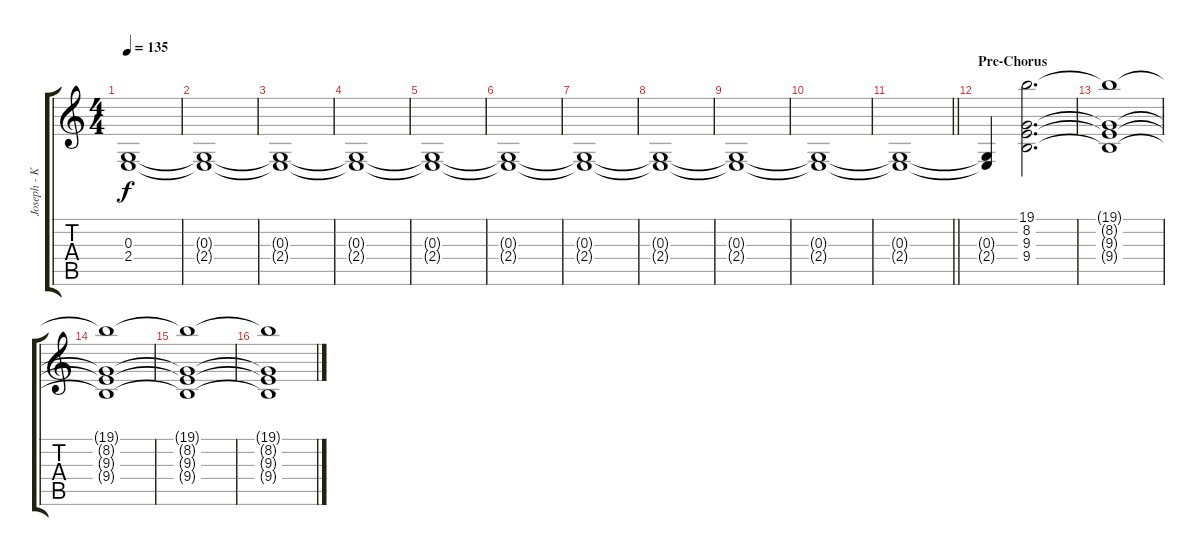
\track ("Joseph - Keyboards" "Joseph - K") {instrument pad2warm}
\staff {score tabs}
\tuning (E4 B3 G3 D3 A2 E2) {hide}
\ts (4 4)
\tempo 135
\clef g2
\ks c
(0.3{t} 2.4{t}).1{dy f} |
(0.3{t} 2.4{t}).1 |
(0.3{t} 2.4{t}).1 |
(0.3{t} 2.4{t}).1 |
(0.3{t} 2.4{t}).1 |
(0.3{t} 2.4{t}).1 |
(0.3{t} 2.4{t}).1 |
(0.3{t} 2.4{t}).1 |
(0.3{t} 2.4{t}).1 |
(0.3{t} 2.4{t}).1 |
\barLineRight lightlight
(0.3{t} 2.4{t}).1 |
\section ("" "Pre-Chorus")
(0.3{t} 2.4{t}).4 (19.1 8.2 9.3 9.4).2{d instrument fx8scifi} |
(19.1{t} 8.2{t} 9.3{t} 9.4{t}).1 |
(19.1{t} 8.2{t} 9.3{t} 9.4{t}).1 |
(19.1{t} 8.2{t} 9.3{t} 9.4{t}).1 |
(19.1{t} 8.2{t} 9.3{t} 9.4{t}).1
